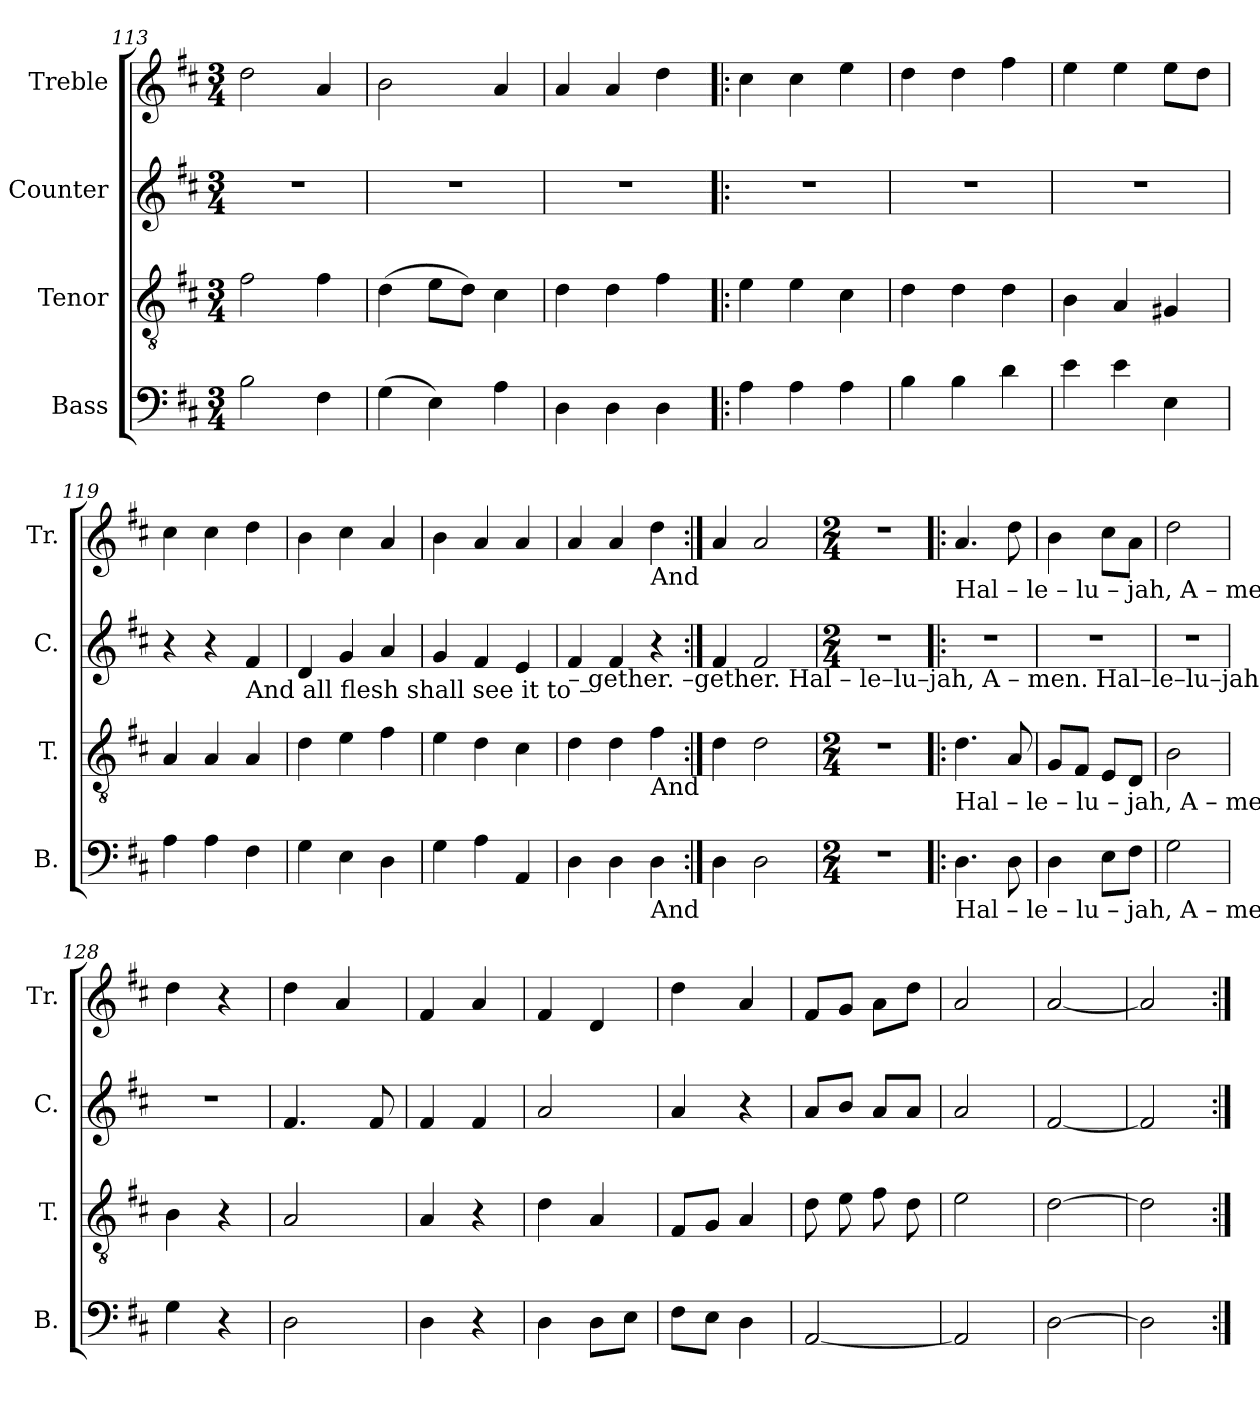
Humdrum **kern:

**kern	**kern	**kern	**kern
*part4	*part3	*part2	*part1
*staff4	*staff3	*staff2	*staff1
*I"Bass	*I"Tenor	*I"Counter	*I"Treble
*I'B.	*I'T.	*I'C.	*I'Tr.
*clefF4	*clefGv2	*clefG2	*clefG2
*k[f#c#]	*k[f#c#]	*k[f#c#]	*k[f#c#]
*M3/4	*M3/4	*M3/4	*M3/4
=113	=113	=113	=113
2B\	2f#\	2.r	2dd\
4F#\	4f#\	.	4a/
=114	=114	=114	=114
(4G\	(4d\	2.r	2b\
4E\)	8e\L	.	.
.	8d\J)	.	.
4A\	4c#\	.	4a/
=115	=115	=115	=115
4D\	4d\	2.r	4a/
4D\	4d\	.	4a/
4D\	4f#\	.	4dd\
=116!|:	=116!|:	=116!|:	=116!|:
4A\	4e\	2.r	4cc#\
4A\	4e\	.	4cc#\
4A\	4c#\	.	4ee\
=117	=117	=117	=117
4B\	4d\	2.r	4dd\
4B\	4d\	.	4dd\
4d\	4d\	.	4ff#\
=118	=118	=118	=118
4e\	4B\	2.r	4ee\
4e\	4A/	.	4ee\
4E\	4G#X/	.	8ee\L
.	.	.	8dd\J
=119	=119	=119	=119
4A\	4A/	4r	4cc#\
4A\	4A/	4r	4cc#\
!	!	!LO:TX:b:t=And all flesh shall see it to –	!
4F#\	4A/	4f#/	4dd\
=120	=120	=120	=120
4G\	4d\	4d/	4b\
4E\	4e\	4g/	4cc#\
4D\	4f#\	4a/	4a/
=121	=121	=121	=121
4G\	4e\	4g/	4b\
4A\	4d\	4f#/	4a/
4AA/	4c#\	4e/	4a/
!!LO:LB:g=z
=122	=122	=122	=122
!	!	!LO:TX:b:t=– gether.       –gether.                                                                                   Hal – le–lu–jah,  A     –     men.       Hal–le–lu–jah,   A  – men.	!
4D\	4d\	4f#/	4a/
4D\	4d\	4f#/	4a/
!	!	!	!LO:TX:b:t=And
!	!LO:TX:b:t=And	!	!
!LO:TX:b:t=And	!	!	!
4D\	4f#\	4r	4dd\
=123:|!	=123:|!	=123:|!	=123:|!
4D\	4d\	4f#/	4a/
2D\	2d\	2f#/	2a/
=124	=124	=124	=124
*M2/4	*M2/4	*M2/4	*M2/4
2r	2r	2r	2r
=125!|:	=125!|:	=125!|:	=125!|:
!	!	!	!LO:TX:b:t=Hal – le – lu –  jah,    A – men.    Hal–le–lu–jah,   A–men.  Hal–le –  lu    –   jah,         A  –  men.
!	!LO:TX:b:t=Hal – le – lu –  jah,    A – men.      A      –     men.   Hal–le –  lu–jah,  Hal–le–lu–jah,   A  –  men.	!	!
!LO:TX:b:t=Hal – le – lu –  jah,    A – men.     A       –      men.    Hal–le –  lu      –     jah, _____________    A  –  men.	!	!	!
4.D\	4.d\	2r	4.a/
8D\	8A/	.	8dd\
=126	=126	=126	=126
4D\	8G/L	2r	4b\
.	8F#/J	.	.
8E\L	8E/L	.	8cc#\L
8F#\J	8D/J	.	8a\J
=127	=127	=127	=127
2G\	2B\	2r	2dd\
=128	=128	=128	=128
4G\	4B\	2r	4dd\
4r	4r	.	4r
=129	=129	=129	=129
2D\	2A/	4.f#/	4dd\
.	.	.	4a/
.	.	8f#/	.
=130	=130	=130	=130
4D\	4A/	4f#/	4f#/
4r	4r	4f#/	4a/
=131	=131	=131	=131
4D\	4d\	2a/	4f#/
8D\L	4A/	.	4d/
8E\J	.	.	.
=132	=132	=132	=132
8F#\L	8F#/L	4a/	4dd\
8E\J	8G/J	.	.
4D\	4A/	4r	4a/
=133	=133	=133	=133
[2AA/	8d\	8a/L	8f#/L
.	8e\	8b/J	8g/J
.	8f#\	8a/L	8a\L
.	8d\	8a/J	8dd\J
=134	=134	=134	=134
2AA/]	2e\	2a/	2a/
=135	=135	=135	=135
[2D\	[2d\	[2f#/	[2a/
=136	=136	=136	=136
2D\]	2d\]	2f#/]	2a/]
=:|!	=:|!	=:|!	=:|!
*-	*-	*-	*-
